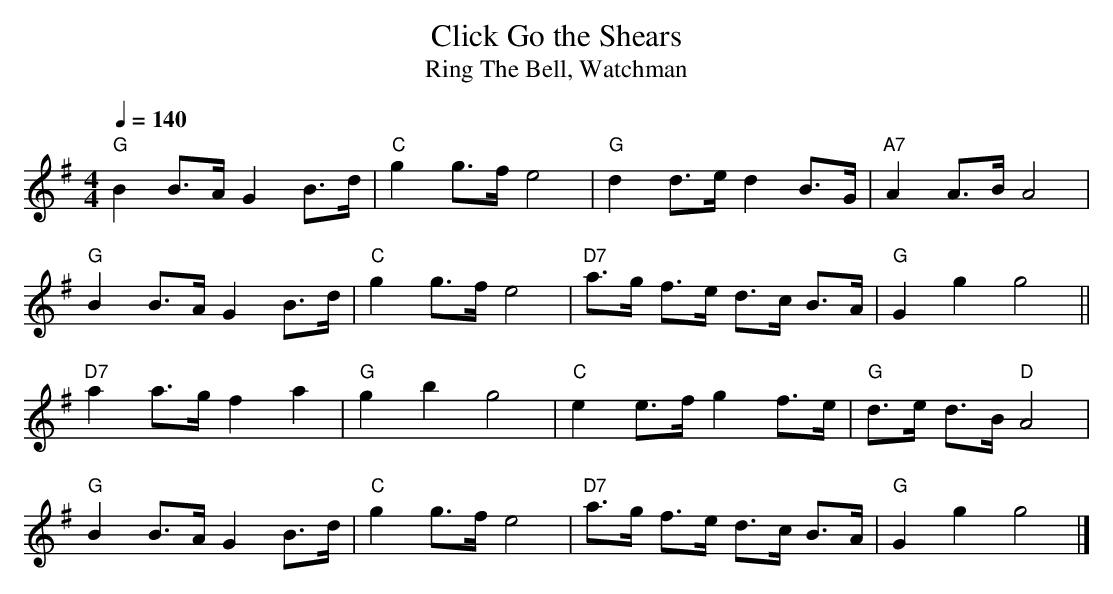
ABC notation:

X:1
T: Click Go the Shears
T: Ring The Bell, Watchman
M: 4/4
L: 1/8
Q: 1/4=140
K: Gmaj
"G" B2 B>A G2 B>d | "C" g2 g>f e4 | "G" d2 d>e d2 B>G | "A7" A2 A>B A4 |
"G" B2 B>A G2 B>d | "C" g2 g>f e4 | "D7" a>g f>e d>c B>A | "G" G2 g2 g4 ||
"D7" a2 a>g f2 a2 | "G" g2 b2 g4 | "C" e2 e>f g2 f>e | "G" d>e d>B "D" A4 |
"G" B2 B>A G2 B>d | "C" g2 g>f e4 | "D7" a>g f>e d>c B>A | "G" G2 g2 g4 |]
